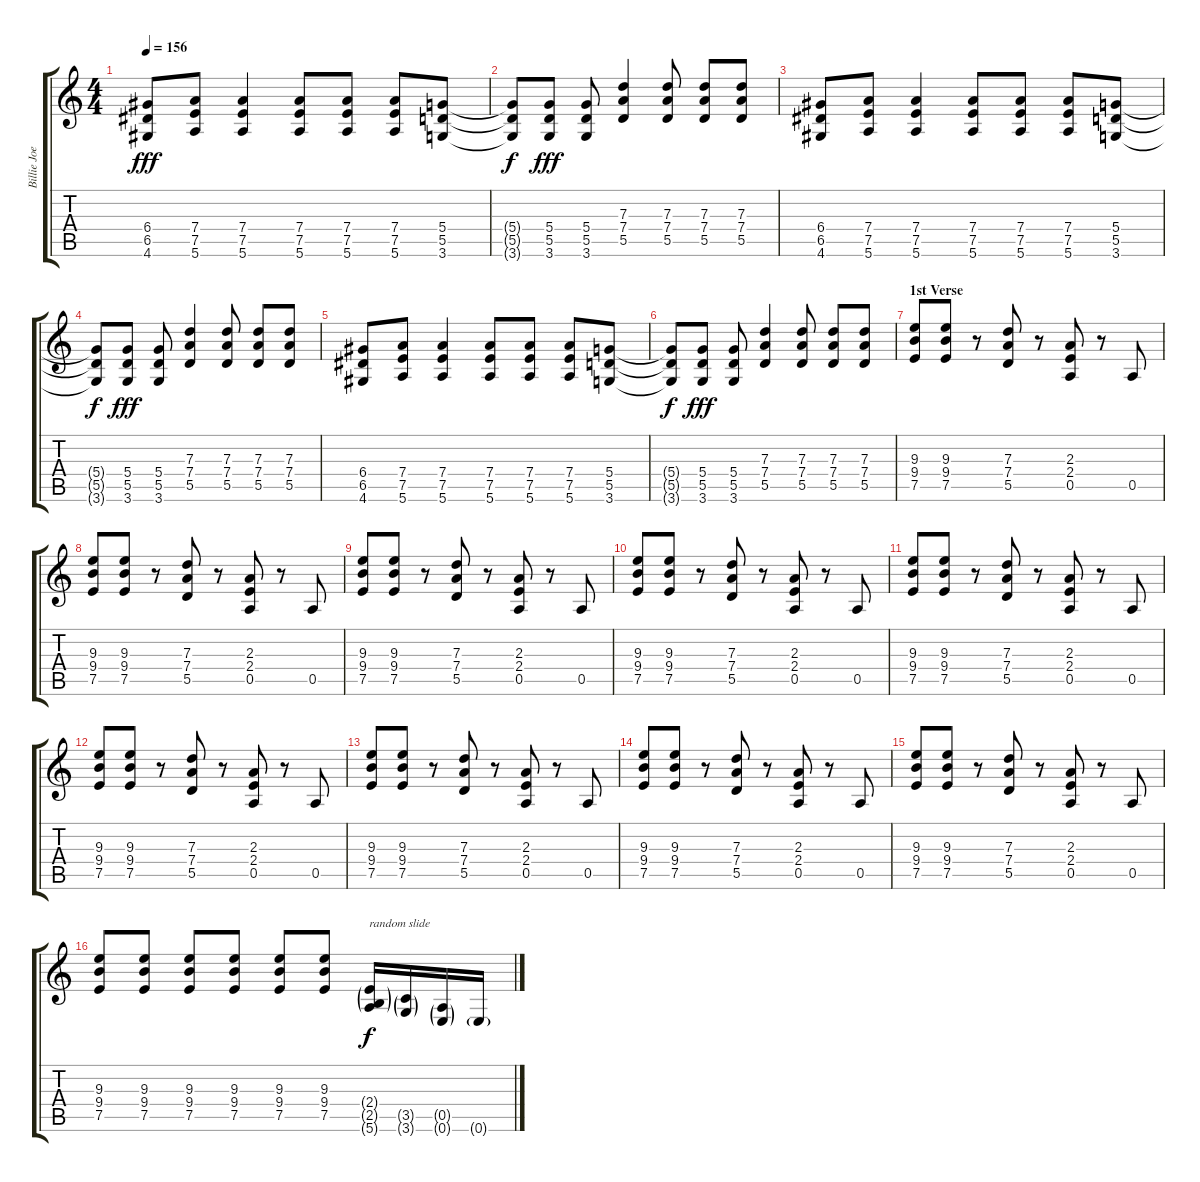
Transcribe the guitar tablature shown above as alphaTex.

\track ("Billie Joe Armstrong (Guitar)" "Billie Joe") {instrument distortionguitar}
\staff {score tabs}
\tuning (E4 B3 G3 D3 A2 E2) {hide}
\ts (4 4)
\tempo 156
\clef g2
\ks c
(6.4 6.5 4.6).8{dy fff} (7.4 7.5 5.6).8 (7.4 7.5 5.6).4 (7.4 7.5 5.6).8 (7.4 7.5 5.6).8 (7.4 7.5 5.6).8 (5.4 5.5 3.6).8 |
(5.4{t} 5.5{t} 3.6{t}).8{dy f} (5.4 5.5 3.6).8{dy fff} (5.4 5.5 3.6).8 (7.3 7.4 5.5).4 (7.3 7.4 5.5).8 (7.3 7.4 5.5).8 (7.3 7.4 5.5).8 |
(6.4 6.5 4.6).8 (7.4 7.5 5.6).8 (7.4 7.5 5.6).4 (7.4 7.5 5.6).8 (7.4 7.5 5.6).8 (7.4 7.5 5.6).8 (5.4 5.5 3.6).8 |
(5.4{t} 5.5{t} 3.6{t}).8{dy f} (5.4 5.5 3.6).8{dy fff} (5.4 5.5 3.6).8 (7.3 7.4 5.5).4 (7.3 7.4 5.5).8 (7.3 7.4 5.5).8 (7.3 7.4 5.5).8 |
(6.4 6.5 4.6).8 (7.4 7.5 5.6).8 (7.4 7.5 5.6).4 (7.4 7.5 5.6).8 (7.4 7.5 5.6).8 (7.4 7.5 5.6).8 (5.4 5.5 3.6).8 |
(5.4{t} 5.5{t} 3.6{t}).8{dy f} (5.4 5.5 3.6).8{dy fff} (5.4 5.5 3.6).8 (7.3 7.4 5.5).4 (7.3 7.4 5.5).8 (7.3 7.4 5.5).8 (7.3 7.4 5.5).8 |
\section ("" "1st Verse")
(9.3 9.4 7.5).8 (9.3 9.4 7.5).8 r.8 (7.3 7.4 5.5).8 r.8 (2.3 2.4 0.5).8 r.8 0.5.8 |
(9.3 9.4 7.5).8 (9.3 9.4 7.5).8 r.8 (7.3 7.4 5.5).8 r.8 (2.3 2.4 0.5).8 r.8 0.5.8 |
(9.3 9.4 7.5).8 (9.3 9.4 7.5).8 r.8 (7.3 7.4 5.5).8 r.8 (2.3 2.4 0.5).8 r.8 0.5.8 |
(9.3 9.4 7.5).8 (9.3 9.4 7.5).8 r.8 (7.3 7.4 5.5).8 r.8 (2.3 2.4 0.5).8 r.8 0.5.8 |
(9.3 9.4 7.5).8 (9.3 9.4 7.5).8 r.8 (7.3 7.4 5.5).8 r.8 (2.3 2.4 0.5).8 r.8 0.5.8 |
(9.3 9.4 7.5).8 (9.3 9.4 7.5).8 r.8 (7.3 7.4 5.5).8 r.8 (2.3 2.4 0.5).8 r.8 0.5.8 |
(9.3 9.4 7.5).8 (9.3 9.4 7.5).8 r.8 (7.3 7.4 5.5).8 r.8 (2.3 2.4 0.5).8 r.8 0.5.8 |
(9.3 9.4 7.5).8 (9.3 9.4 7.5).8 r.8 (7.3 7.4 5.5).8 r.8 (2.3 2.4 0.5).8 r.8 0.5.8 |
(9.3 9.4 7.5).8 (9.3 9.4 7.5).8 r.8 (7.3 7.4 5.5).8 r.8 (2.3 2.4 0.5).8 r.8 0.5.8 |
(9.3 9.4 7.5).8 (9.3 9.4 7.5).8 (9.3 9.4 7.5).8 (9.3 9.4 7.5).8 (9.3 9.4 7.5).8 (9.3 9.4 7.5).8 (2.4{g} 2.5{g} 5.6{g}).16{txt "random slide" dy f} (3.5{g} 3.6{g}).16 (0.5{g} 0.6{g}).16 0.6{g}.16
